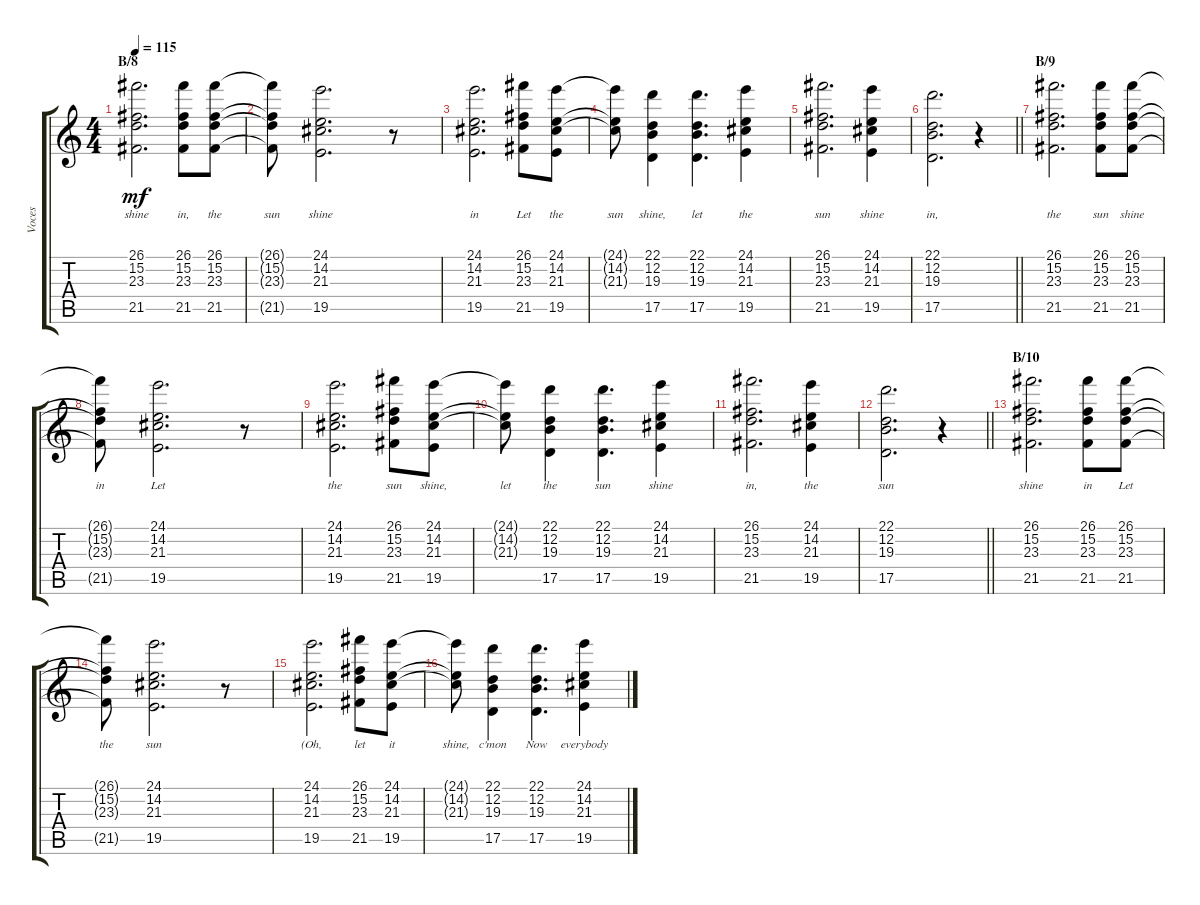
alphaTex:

\track ("Voces" "Voces") {instrument englishhorn}
\staff {score tabs}
\tuning (E4 B3 G3 D3 A2 E2) {hide}
\ts (4 4)
\section ("" "B/8")
\tempo 115
\clef g2
\ks c
(26.1 15.2 23.3 21.5).2{d lyrics (0 "shine") lyrics (1 "") lyrics (2 "") lyrics (3 "") lyrics (4 "") dy mf} (26.1 15.2 23.3 21.5).8{lyrics (0 "in,") lyrics (1 "") lyrics (2 "") lyrics (3 "") lyrics (4 "")} (26.1 15.2 23.3 21.5).8{lyrics (0 "the") lyrics (1 "") lyrics (2 "") lyrics (3 "") lyrics (4 "")} |
(26.1{t} 15.2{t} 23.3{t} 21.5{t}).8{lyrics (0 "sun") lyrics (1 "") lyrics (2 "") lyrics (3 "") lyrics (4 "")} (24.1 14.2 21.3 19.5).2{d lyrics (0 "shine") lyrics (1 "") lyrics (2 "") lyrics (3 "") lyrics (4 "")} r.8 |
(24.1 14.2 21.3 19.5).2{d lyrics (0 "in") lyrics (1 "") lyrics (2 "") lyrics (3 "") lyrics (4 "")} (26.1 15.2 23.3 21.5).8{lyrics (0 "Let") lyrics (1 "") lyrics (2 "") lyrics (3 "") lyrics (4 "")} (24.1 14.2 21.3 19.5).8{lyrics (0 "the") lyrics (1 "") lyrics (2 "") lyrics (3 "") lyrics (4 "")} |
(24.1{t} 14.2{t} 21.3{t}).8{lyrics (0 "sun") lyrics (1 "") lyrics (2 "") lyrics (3 "") lyrics (4 "")} (22.1 12.2 19.3 17.5).4{lyrics (0 "shine,") lyrics (1 "") lyrics (2 "") lyrics (3 "") lyrics (4 "")} (22.1 12.2 19.3 17.5).4{d lyrics (0 "let") lyrics (1 "") lyrics (2 "") lyrics (3 "") lyrics (4 "")} (24.1 14.2 21.3 19.5).4{lyrics (0 "the") lyrics (1 "") lyrics (2 "") lyrics (3 "") lyrics (4 "")} |
(26.1 15.2 23.3 21.5).2{d lyrics (0 "sun") lyrics (1 "") lyrics (2 "") lyrics (3 "") lyrics (4 "")} (24.1 14.2 21.3 19.5).4{lyrics (0 "shine") lyrics (1 "") lyrics (2 "") lyrics (3 "") lyrics (4 "")} |
\barLineRight lightlight
(22.1 12.2 19.3 17.5).2{d lyrics (0 "in,") lyrics (1 "") lyrics (2 "") lyrics (3 "") lyrics (4 "")} r.4 |
\section ("" "B/9")
(26.1 15.2 23.3 21.5).2{d lyrics (0 "the") lyrics (1 "") lyrics (2 "") lyrics (3 "") lyrics (4 "")} (26.1 15.2 23.3 21.5).8{lyrics (0 "sun") lyrics (1 "") lyrics (2 "") lyrics (3 "") lyrics (4 "")} (26.1 15.2 23.3 21.5).8{lyrics (0 "shine") lyrics (1 "") lyrics (2 "") lyrics (3 "") lyrics (4 "")} |
(26.1{t} 15.2{t} 23.3{t} 21.5{t}).8{lyrics (0 "in") lyrics (1 "") lyrics (2 "") lyrics (3 "") lyrics (4 "")} (24.1 14.2 21.3 19.5).2{d lyrics (0 "Let") lyrics (1 "") lyrics (2 "") lyrics (3 "") lyrics (4 "")} r.8 |
(24.1 14.2 21.3 19.5).2{d lyrics (0 "the") lyrics (1 "") lyrics (2 "") lyrics (3 "") lyrics (4 "")} (26.1 15.2 23.3 21.5).8{lyrics (0 "sun") lyrics (1 "") lyrics (2 "") lyrics (3 "") lyrics (4 "")} (24.1 14.2 21.3 19.5).8{lyrics (0 "shine,") lyrics (1 "") lyrics (2 "") lyrics (3 "") lyrics (4 "")} |
(24.1{t} 14.2{t} 21.3{t}).8{lyrics (0 "let") lyrics (1 "") lyrics (2 "") lyrics (3 "") lyrics (4 "")} (22.1 12.2 19.3 17.5).4{lyrics (0 "the") lyrics (1 "") lyrics (2 "") lyrics (3 "") lyrics (4 "")} (22.1 12.2 19.3 17.5).4{d lyrics (0 "sun") lyrics (1 "") lyrics (2 "") lyrics (3 "") lyrics (4 "")} (24.1 14.2 21.3 19.5).4{lyrics (0 "shine") lyrics (1 "") lyrics (2 "") lyrics (3 "") lyrics (4 "")} |
(26.1 15.2 23.3 21.5).2{d lyrics (0 "in,") lyrics (1 "") lyrics (2 "") lyrics (3 "") lyrics (4 "")} (24.1 14.2 21.3 19.5).4{lyrics (0 "the") lyrics (1 "") lyrics (2 "") lyrics (3 "") lyrics (4 "")} |
\barLineRight lightlight
(22.1 12.2 19.3 17.5).2{d lyrics (0 "sun") lyrics (1 "") lyrics (2 "") lyrics (3 "") lyrics (4 "")} r.4 |
\section ("" "B/10")
(26.1 15.2 23.3 21.5).2{d lyrics (0 "shine") lyrics (1 "") lyrics (2 "") lyrics (3 "") lyrics (4 "")} (26.1 15.2 23.3 21.5).8{lyrics (0 "in") lyrics (1 "") lyrics (2 "") lyrics (3 "") lyrics (4 "")} (26.1 15.2 23.3 21.5).8{lyrics (0 "Let") lyrics (1 "") lyrics (2 "") lyrics (3 "") lyrics (4 "")} |
(26.1{t} 15.2{t} 23.3{t} 21.5{t}).8{lyrics (0 "the") lyrics (1 "") lyrics (2 "") lyrics (3 "") lyrics (4 "")} (24.1 14.2 21.3 19.5).2{d lyrics (0 "sun") lyrics (1 "") lyrics (2 "") lyrics (3 "") lyrics (4 "")} r.8 |
(24.1 14.2 21.3 19.5).2{d lyrics (0 "(Oh,") lyrics (1 "") lyrics (2 "") lyrics (3 "") lyrics (4 "")} (26.1 15.2 23.3 21.5).8{lyrics (0 "let") lyrics (1 "") lyrics (2 "") lyrics (3 "") lyrics (4 "")} (24.1 14.2 21.3 19.5).8{lyrics (0 "it") lyrics (1 "") lyrics (2 "") lyrics (3 "") lyrics (4 "")} |
(24.1{t} 14.2{t} 21.3{t}).8{lyrics (0 "shine,") lyrics (1 "") lyrics (2 "") lyrics (3 "") lyrics (4 "")} (22.1 12.2 19.3 17.5).4{lyrics (0 "c'mon") lyrics (1 "") lyrics (2 "") lyrics (3 "") lyrics (4 "")} (22.1 12.2 19.3 17.5).4{d lyrics (0 "Now") lyrics (1 "") lyrics (2 "") lyrics (3 "") lyrics (4 "")} (24.1 14.2 21.3 19.5).4{lyrics (0 "everybody") lyrics (1 "") lyrics (2 "") lyrics (3 "") lyrics (4 "")}
